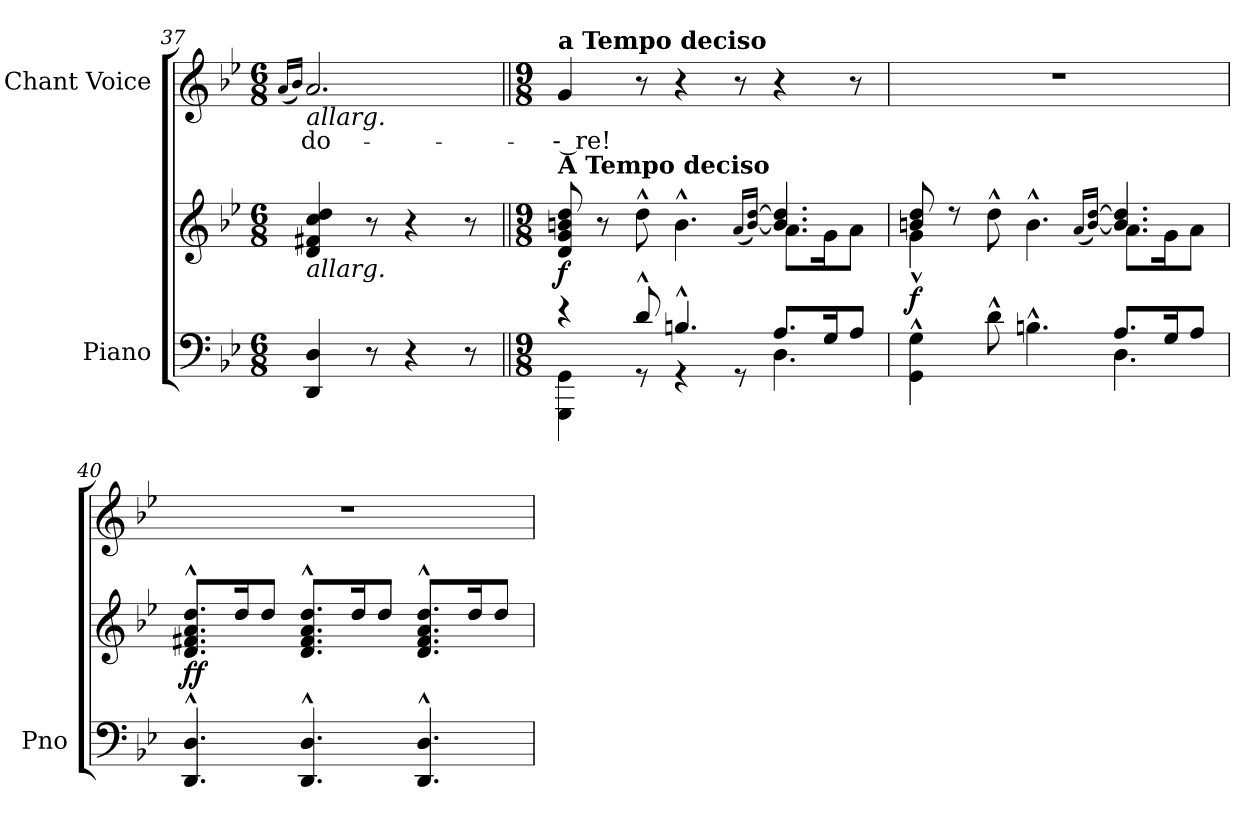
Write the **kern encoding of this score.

**kern	**kern	**dynam	**kern	**text
*part2	*part2	*part2	*part1	*part1
*staff3	*staff2	*staff2/3	*staff1	*staff1
*I"Piano	*	*	*I"Chant Voice	*
*I'Pno	*	*	*	*
*clefF4	*clefG2	*	*clefG2	*
*k[b-e-]	*k[b-e-]	*	*k[b-e-]	*
*M6/8	*M6/8	*	*M6/8	*
=37	=37	=37	=37	=37
.	.	.	(16qa/LL	.
.	.	.	16qb-/JJ)	.
!	!	!	!LO:TX:b:i:t=allarg.	!
!	!LO:TX:b:i:t=allarg.	!	!	!
!	!	!	!	!LO:LY:b
4DD/ 4D/	4d/ 4f#X/ 4cc/ 4dd/	.	2.a/	-do-
8r	8r	.	.	.
4r	4r	.	.	.
8r	8r	.	.	.
!!LO:PB:g=z
=38||	=38||	=38||	=38||	=38||
*M9/8	*M9/8	*	*M9/8	*
*	*	*	*MM120	*
*^	*^	*	*	*
!	!	!	!	!	!LO:TX:a:B:t=a Tempo deciso	!
!	!	!LO:TX:a:B:t=A Tempo deciso	!	!	!	!
!	!	!	!	!LO:DY:b	!	!LO:LY:b
4r	4GGG\ 4GG\	8d/ 8g/ 8bn/ 8dd/	2.ryy	f	4g/	-- re!
.	.	8r	.	.	.	.
8d^^/	8r	8dd^^\	.	.	8r	.
4.Bn^^/	4r	4.b^^\	.	.	4r	.
.	8r	.	.	.	8r	.
.	.	(16qa/LL	.	.	.	.
.	.	[<16qb/ [16qdd/JJ)	.	.	.	.
8.A/L	4.D\	4.b/] 4.dd/]	8.a\L	.	4r	.
16G/K	.	.	16g\K	.	.	.
8A/J	.	.	8a\J	.	8r	.
=39	=39	=39	=39	=39	=39	=39
!	!	!	!	!LO:DY:b	!	!
4GG\^^ 4G\^^	2.ryy	8bn/ 8dd/	4g^^\	f	8%9r	.
.	.	8r	.	.	.	.
8d^^\	.	8dd^^\	2ryy	.	.	.
4.Bn^^\	.	4.b^^\	.	.	.	.
.	.	(16qa/LL	.	.	.	.
.	.	[<16qb/ [16qdd/JJ)	.	.	.	.
8.A/L	4.D\	4.b/] 4.dd/]	8.a\L	.	.	.
16G/K	.	.	16g\K	.	.	.
8A/J	.	.	8a\J	.	.	.
*v	*v	*	*	*	*	*
=40	=40	=40	=40	=40	=40
!	!	!	!LO:DY:b	!	!
*	*v	*v	*	*	*
4.DD/^^ 4.D/^^	8.d/^^ 8.f#X/^^ 8.a/^^ 8.dd/^^L	ff	8%9r	.
.	16dd/K	.	.	.
.	8dd/J	.	.	.
4.DD/^^ 4.D/^^	8.d/^^ 8.f#/^^ 8.a/^^ 8.dd/^^L	.	.	.
.	16dd/K	.	.	.
.	8dd/J	.	.	.
4.DD/^^ 4.D/^^	8.d/^^ 8.f#/^^ 8.a/^^ 8.dd/^^L	.	.	.
.	16dd/K	.	.	.
.	8dd/J	.	.	.
=	=	=	=	=
*-	*-	*-	*-	*-
